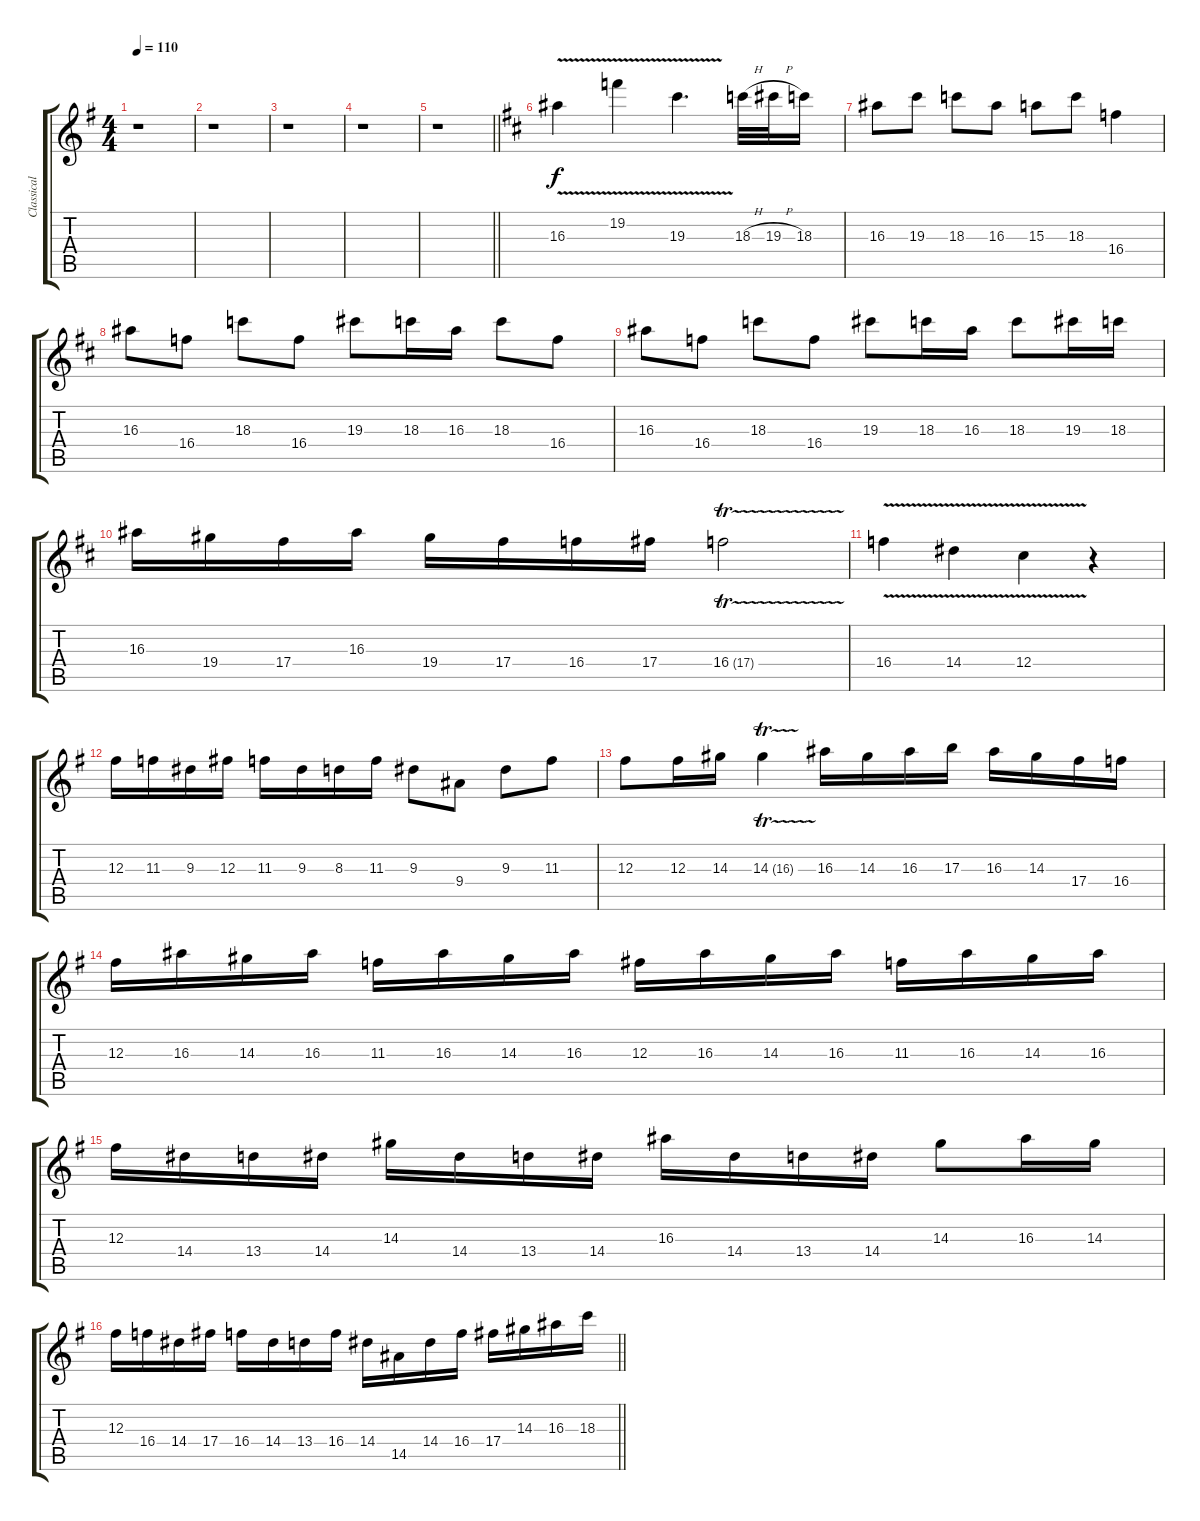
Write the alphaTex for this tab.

\track ("Classical Guitar 2" "Classical ") {instrument acousticguitarnylon}
\staff {score tabs}
\tuning (Eb4 Bb3 Gb3 Db3 Ab2 Eb2) {hide}
\ts (4 4)
\tempo 110
\clef g2
\ks g
r.1{dy f instrument acousticguitarnylon} |
r.1 |
r.1 |
r.1 |
\barLineRight lightlight
r.1 |
\ks d
16.3{v}.4 19.2{v}.4 19.3{v}.4{d} 18.3{h}.32 19.3{h}.32 18.3.16 |
16.3.8 19.3.8 18.3.8 16.3.8 15.3.8 18.3.8 16.4.4 |
16.3.8 16.4.8 18.3.8 16.4.8 19.3.8 18.3.16 16.3.16 18.3.8 16.4.8 |
16.3.8 16.4.8 18.3.8 16.4.8 19.3.8 18.3.16 16.3.16 18.3.8 19.3.16 18.3.16 |
16.3.16 19.4.16 17.4.16 16.3.16 19.4.16 17.4.16 16.4.16 17.4.16 16.4{tr (17 32)}.2 |
16.4{v}.4 14.4{v}.4 12.4{v}.4 r.4 |
\ks g
12.3.16 11.3.16 9.3.16 12.3.16 11.3.16 9.3.16 8.3.16 11.3.16 9.3.8 9.4.8 9.3.8 11.3.8 |
12.3.8 12.3.16 14.3.16 14.3{tr (16 32)}.4 16.3.16 14.3.16 16.3.16 17.3.16 16.3.16 14.3.16 17.4.16 16.4.16 |
12.3.16 16.3.16 14.3.16 16.3.16 11.3.16 16.3.16 14.3.16 16.3.16 12.3.16 16.3.16 14.3.16 16.3.16 11.3.16 16.3.16 14.3.16 16.3.16 |
12.3.16 14.4.16 13.4.16 14.4.16 14.3.16 14.4.16 13.4.16 14.4.16 16.3.16 14.4.16 13.4.16 14.4.16 14.3.8 16.3.16 14.3.16 |
\barLineRight lightlight
12.3.16 16.4.16 14.4.16 17.4.16 16.4.16 14.4.16 13.4.16 16.4.16 14.4.16 14.5.16 14.4.16 16.4.16 17.4.16 14.3.16 16.3.16 18.3.16
